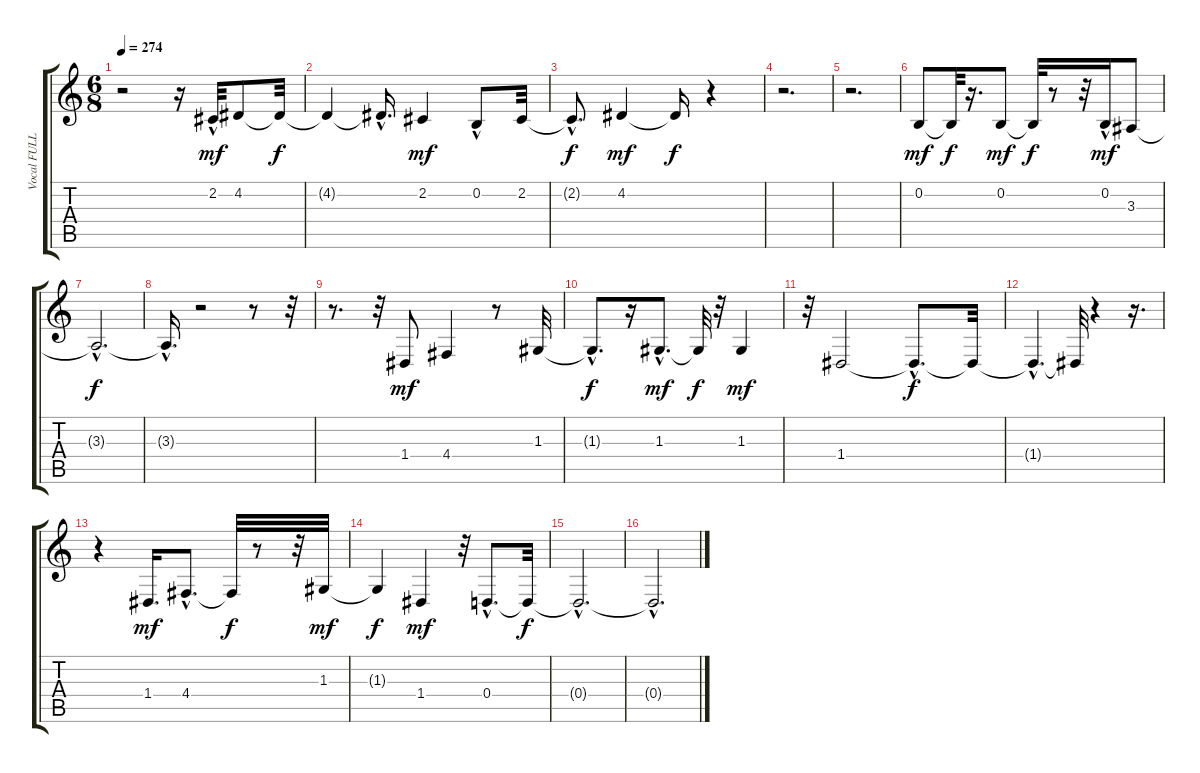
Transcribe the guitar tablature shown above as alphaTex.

\track ("Vocal FULL" "Vocal FULL") {instrument viola}
\staff {score tabs}
\tuning (E4 B3 G3 D3 A2 E2) {hide}
\ts (6 8)
\tempo 274
\clef g2
\ks c
r.2{dy f} r.16 2.2{hac}.32{dy mf} 4.2.8 4.2{t}.32{dy f} |
4.2{t}.4 4.2{hac t}.16{d} 2.2.4{dy mf} 0.2{hac}.8 2.2.32 |
2.2{hac t}.8{d dy f} 4.2.4{dy mf} 4.2{t}.16{dy f} r.4 |
r.2{d} |
r.2{d} |
0.2.8{dy mf} 0.2{t}.32{dy f} r.16{d} 0.2.8{dy mf} 0.2{t}.32{dy f} r.8 r.32 0.2{hac}.16{dy mf} 3.3.8 |
3.3{hac t}.2{d dy f} |
3.3{hac t}.16{d} r.2 r.8 r.32 |
r.8{d} r.32 1.4.8{dy mf} 4.4.4 r.8 1.3.32 |
1.3{hac t}.8{d dy f} r.16 1.3{hac}.8{d dy mf} 1.3{t}.32{dy f} r.32 1.3.4{dy mf} |
r.32 1.4.2 1.4{hac t}.8{d dy f} 1.4{t}.32 |
1.4{hac t}.4{d} 1.4{t}.32 r.4 r.16{d} |
r.4 1.4.16{d dy mf} 4.4{hac}.8{d} 4.4{t}.32{dy f} r.8 r.32 1.3.32{dy mf} |
1.3{t}.4{dy f} 1.4.4{dy mf} r.32 0.4{hac}.8{d} 0.4{t}.32{dy f} |
0.4{hac t}.2{d} |
0.4{hac t}.2{d}
